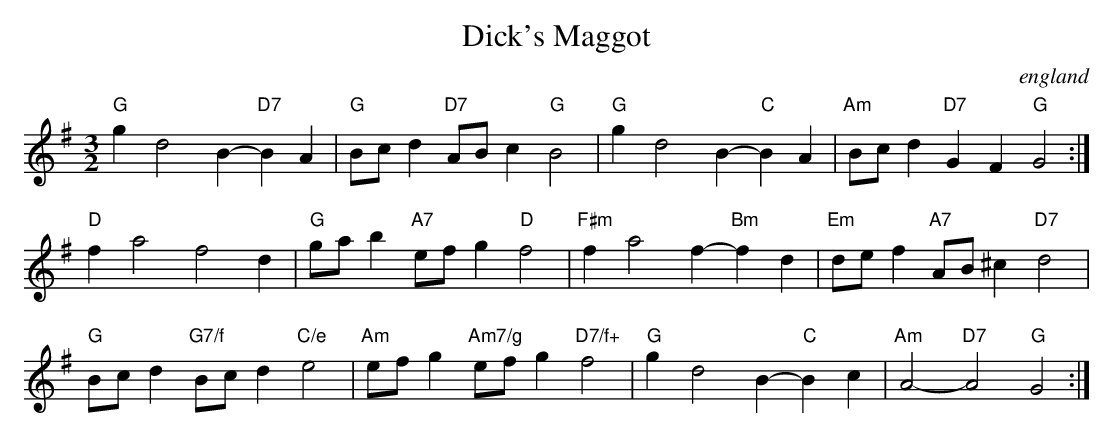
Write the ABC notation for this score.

X:1
T:Dick's Maggot
O:england
M:3/2
K:G
"G"g2d4B2-"D7"B2A2|"G"Bcd2"D7"ABc2"G"B4|"G"g2d4B2-"C"B2A2|\
"Am"Bcd2"D7"G2F2"G"G4:|
"D"f2a4f4d2|"G"gab2"A7"efg2"D"f4|"F#m"f2a4f2-"Bm"f2d2|"Em"def2"A7"AB^c2"D7"d4|
"G"Bcd2"G7/f"Bcd2"C/e"e4|"Am"efg2"Am7/g"efg2"D7/f+"f4|"G"g2d4B2-"C"B2c2|\
"Am"A4-"D7"A4"G"G4:|
